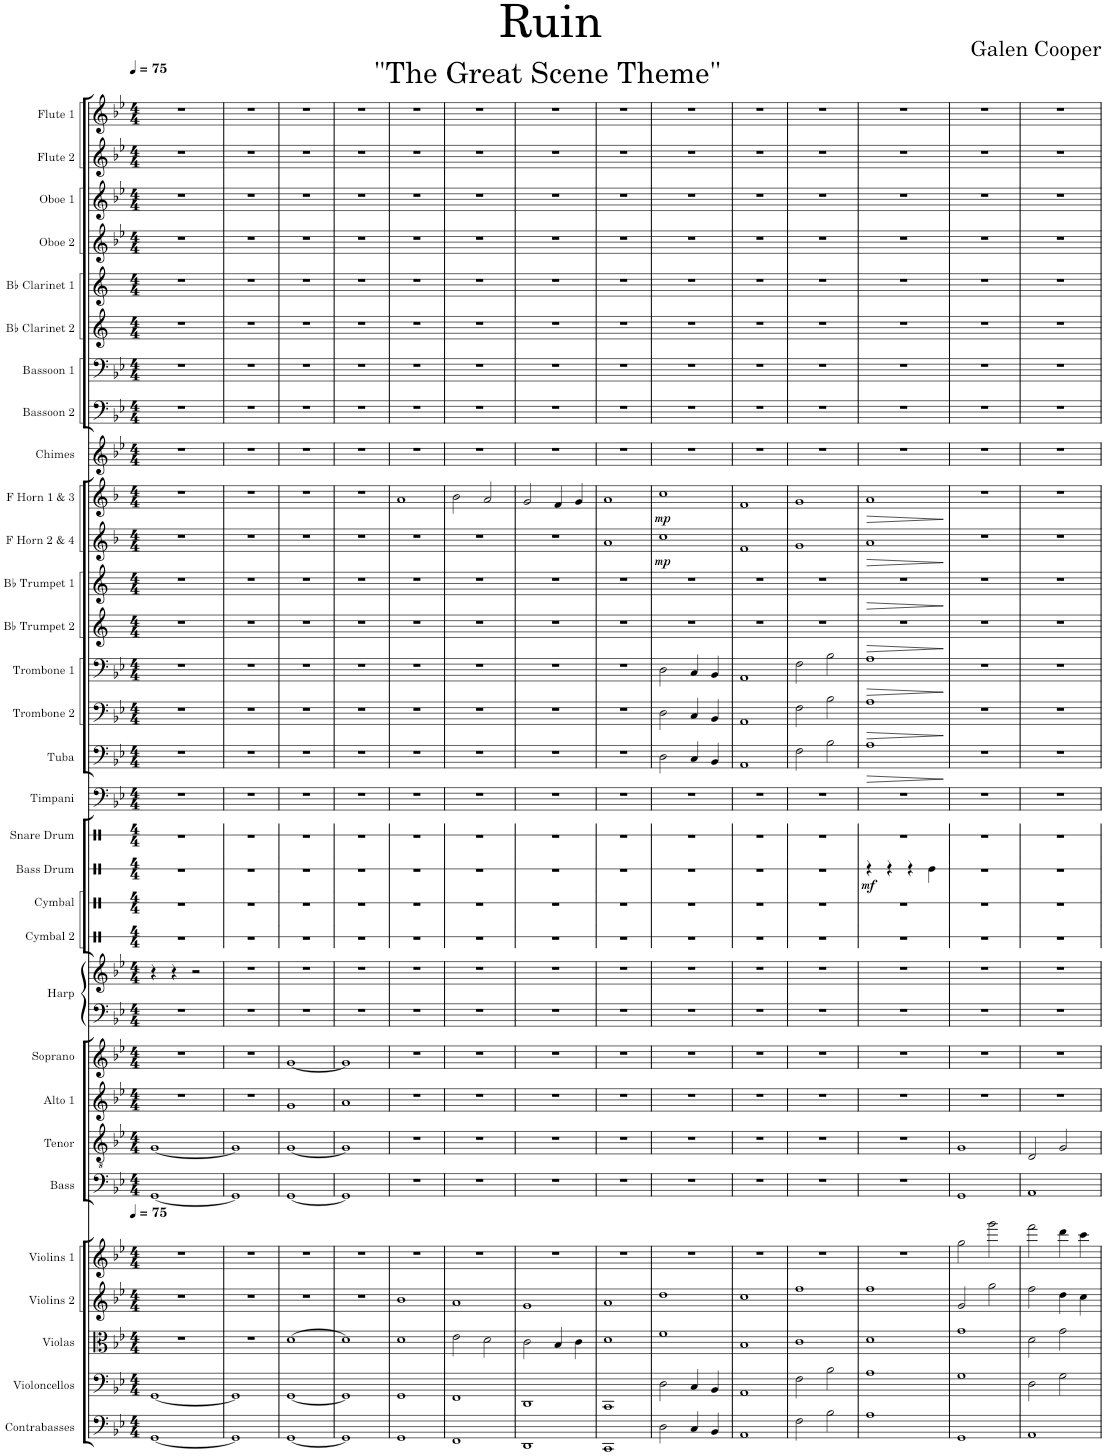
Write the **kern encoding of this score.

**kern	**kern	**kern	**kern	**kern	**kern	**kern	**kern	**kern	**kern	**kern	**kern	**kern	**kern	**dynam	**kern	**kern	**kern	**dynam	**kern	**dynam	**kern	**dynam	**kern	**dynam	**kern	**dynam	**kern	**dynam	**kern	**dynam	**kern	**kern	**kern	**kern	**kern	**kern	**kern	**kern	**kern
*part31	*part30	*part29	*part28	*part27	*part26	*part25	*part24	*part23	*part22	*part22	*part21	*part20	*part19	*part19	*part18	*part17	*part16	*part16	*part15	*part15	*part14	*part14	*part13	*part13	*part12	*part12	*part11	*part11	*part10	*part10	*part9	*part8	*part7	*part6	*part5	*part4	*part3	*part2	*part1
*staff32	*staff31	*staff30	*staff29	*staff28	*staff27	*staff26	*staff25	*staff24	*staff23	*staff22	*staff21	*staff20	*staff19	*staff19	*staff18	*staff17	*staff16	*staff16	*staff15	*staff15	*staff14	*staff14	*staff13	*staff13	*staff12	*staff12	*staff11	*staff11	*staff10	*staff10	*staff9	*staff8	*staff7	*staff6	*staff5	*staff4	*staff3	*staff2	*staff1
*I"Contrabasses	*I"Violoncellos	*I"Violas	*I"Violins 2	*I"Violins 1	*I"Bass	*I"Tenor	*I"Alto 1	*I"Soprano	*I"Harp	*	*I"Cymbal 2	*I"Cymbal	*I"Bass Drum	*	*I"Snare Drum	*I"Timpani	*I"Tuba	*	*I"Trombone 2	*	*I"Trombone 1	*	*I"Bb Trumpet 2	*	*I"Bb Trumpet 1	*	*I"F Horn 2 &amp; 4	*	*I"F Horn 1 &amp; 3	*	*I"Chimes	*I"Bassoon 2	*I"Bassoon 1	*I"Bb Clarinet 2	*I"Bb Clarinet 1	*I"Oboe 2	*I"Oboe 1	*I"Flute 2	*I"Flute 1
*I'Cbs.	*I'Vcs.	*I'Vlas.	*I'Vlns. 2	*I'Vlns. 1	*I'B.	*I'T.	*I'A. 1	*I'S.	*I'Hrp.	*	*I'Cym. 2	*I'Cym.	*I'B. Dr.	*	*I'Sn. Dr.	*I'Timp.	*I'Tba.	*	*I'Tbn. 2	*	*I'Tbn. 1	*	*I'Bb Tpt. 2	*	*I'Bb Tpt. 1	*	*I'F Hn. 2 4	*	*I'F Hn. 1 3	*	*I'Cme.	*I'Bsn. 2	*I'Bsn. 1	*I'Bb Cl. 2	*I'Bb Cl. 1	*I'Ob. 2	*I'Ob. 1	*I'Fl. 2	*I'Fl. 1
*	*	*	*	*	*	*	*	*	*	*	*stria1	*stria1	*stria1	*	*stria1	*	*	*	*	*	*	*	*	*	*	*	*	*	*	*	*	*	*	*	*	*	*	*	*
*clefF4	*clefF4	*clefC3	*clefG2	*clefG2	*clefF4	*clefGv2	*clefG2	*clefG2	*clefF4	*clefG2	*clefX	*clefX	*clefX	*	*clefX	*clefF4	*clefF4	*	*clefF4	*	*clefF4	*	*clefG2	*	*clefG2	*	*clefG2	*	*clefG2	*	*clefG2	*clefF4	*clefF4	*clefG2	*clefG2	*clefG2	*clefG2	*clefG2	*clefG2
*Trd7c12	*	*	*	*	*	*	*	*	*	*	*	*	*	*	*	*	*	*	*	*	*	*	*Trd1c2	*	*Trd1c2	*	*Trd4c7	*	*Trd4c7	*	*	*	*	*Trd1c2	*Trd1c2	*	*	*	*
*k[b-e-]	*k[b-e-]	*k[b-e-]	*k[b-e-]	*k[b-e-]	*k[b-e-]	*k[b-e-]	*k[b-e-]	*k[b-e-]	*k[b-e-]	*k[b-e-]	*k[]	*k[]	*k[]	*	*k[]	*k[b-e-]	*k[b-e-]	*	*k[b-e-]	*	*k[b-e-]	*	*k[]	*	*k[]	*	*k[b-]	*	*k[b-]	*	*k[b-e-]	*k[b-e-]	*k[b-e-]	*k[]	*k[]	*k[b-e-]	*k[b-e-]	*k[b-e-]	*k[b-e-]
*M4/4	*M4/4	*M4/4	*M4/4	*M4/4	*M4/4	*M4/4	*M4/4	*M4/4	*M4/4	*M4/4	*M4/4	*M4/4	*M4/4	*	*M4/4	*M4/4	*M4/4	*	*M4/4	*	*M4/4	*	*M4/4	*	*M4/4	*	*M4/4	*	*M4/4	*	*M4/4	*M4/4	*M4/4	*M4/4	*M4/4	*M4/4	*M4/4	*M4/4	*M4/4
*MM75	*MM75	*MM75	*MM75	*MM75	*MM75	*MM75	*MM75	*MM75	*MM75	*MM75	*MM75	*MM75	*MM75	*	*MM75	*MM75	*MM75	*	*MM75	*	*MM75	*	*MM75	*	*MM75	*	*MM75	*	*MM75	*	*MM75	*MM75	*MM75	*MM75	*MM75	*MM75	*MM75	*MM75	*MM75
=1	=1	=1	=1	=1	=1	=1	=1	=1	=1	=1	=1	=1	=1	=1	=1	=1	=1	=1	=1	=1	=1	=1	=1	=1	=1	=1	=1	=1	=1	=1	=1	=1	=1	=1	=1	=1	=1	=1	=1
[1GG	[1GG	1r	1r	1r	[1GG	[1G	1r	1r	1r	4r	1r	1r	1r	.	1r	1r	1r	.	1r	.	1r	.	1r	.	1r	.	1r	.	1r	.	1r	1r	1r	1r	1r	1r	1r	1r	1r
.	.	.	.	.	.	.	.	.	.	4r	.	.	.	.	.	.	.	.	.	.	.	.	.	.	.	.	.	.	.	.	.	.	.	.	.	.	.	.	.
.	.	.	.	.	.	.	.	.	.	2r	.	.	.	.	.	.	.	.	.	.	.	.	.	.	.	.	.	.	.	.	.	.	.	.	.	.	.	.	.
=2	=2	=2	=2	=2	=2	=2	=2	=2	=2	=2	=2	=2	=2	=2	=2	=2	=2	=2	=2	=2	=2	=2	=2	=2	=2	=2	=2	=2	=2	=2	=2	=2	=2	=2	=2	=2	=2	=2	=2
1GG]	1GG]	1r	1r	1r	1GG]	1G]	1r	1r	1r	1r	1r	1r	1r	.	1r	1r	1r	.	1r	.	1r	.	1r	.	1r	.	1r	.	1r	.	1r	1r	1r	1r	1r	1r	1r	1r	1r
=3	=3	=3	=3	=3	=3	=3	=3	=3	=3	=3	=3	=3	=3	=3	=3	=3	=3	=3	=3	=3	=3	=3	=3	=3	=3	=3	=3	=3	=3	=3	=3	=3	=3	=3	=3	=3	=3	=3	=3
[1GG	[1GG	[1d	1r	1r	[1GG	[1G	1g	[1g	1r	1r	1r	1r	1r	.	1r	1r	1r	.	1r	.	1r	.	1r	.	1r	.	1r	.	1r	.	1r	1r	1r	1r	1r	1r	1r	1r	1r
=4	=4	=4	=4	=4	=4	=4	=4	=4	=4	=4	=4	=4	=4	=4	=4	=4	=4	=4	=4	=4	=4	=4	=4	=4	=4	=4	=4	=4	=4	=4	=4	=4	=4	=4	=4	=4	=4	=4	=4
1GG]	1GG]	1d]	1r	1r	1GG]	1G]	1a	1g]	1r	1r	1r	1r	1r	.	1r	1r	1r	.	1r	.	1r	.	1r	.	1r	.	1r	.	1r	.	1r	1r	1r	1r	1r	1r	1r	1r	1r
=5	=5	=5	=5	=5	=5	=5	=5	=5	=5	=5	=5	=5	=5	=5	=5	=5	=5	=5	=5	=5	=5	=5	=5	=5	=5	=5	=5	=5	=5	=5	=5	=5	=5	=5	=5	=5	=5	=5	=5
1GG	1GG	1d	1b-	1r	1r	1r	1r	1r	1r	1r	1r	1r	1r	.	1r	1r	1r	.	1r	.	1r	.	1r	.	1r	.	1r	.	1a	.	1r	1r	1r	1r	1r	1r	1r	1r	1r
=6	=6	=6	=6	=6	=6	=6	=6	=6	=6	=6	=6	=6	=6	=6	=6	=6	=6	=6	=6	=6	=6	=6	=6	=6	=6	=6	=6	=6	=6	=6	=6	=6	=6	=6	=6	=6	=6	=6	=6
1FF	1FF	2e-\	1a	1r	1r	1r	1r	1r	1r	1r	1r	1r	1r	.	1r	1r	1r	.	1r	.	1r	.	1r	.	1r	.	1r	.	2b-\	.	1r	1r	1r	1r	1r	1r	1r	1r	1r
.	.	2d\	.	.	.	.	.	.	.	.	.	.	.	.	.	.	.	.	.	.	.	.	.	.	.	.	.	.	2a/	.	.	.	.	.	.	.	.	.	.
=7	=7	=7	=7	=7	=7	=7	=7	=7	=7	=7	=7	=7	=7	=7	=7	=7	=7	=7	=7	=7	=7	=7	=7	=7	=7	=7	=7	=7	=7	=7	=7	=7	=7	=7	=7	=7	=7	=7	=7
1DD	1DD	2c\	1g	1r	1r	1r	1r	1r	1r	1r	1r	1r	1r	.	1r	1r	1r	.	1r	.	1r	.	1r	.	1r	.	1r	.	2g/	.	1r	1r	1r	1r	1r	1r	1r	1r	1r
.	.	4B-/	.	.	.	.	.	.	.	.	.	.	.	.	.	.	.	.	.	.	.	.	.	.	.	.	.	.	4f/	.	.	.	.	.	.	.	.	.	.
.	.	4c\	.	.	.	.	.	.	.	.	.	.	.	.	.	.	.	.	.	.	.	.	.	.	.	.	.	.	4g/	.	.	.	.	.	.	.	.	.	.
=8	=8	=8	=8	=8	=8	=8	=8	=8	=8	=8	=8	=8	=8	=8	=8	=8	=8	=8	=8	=8	=8	=8	=8	=8	=8	=8	=8	=8	=8	=8	=8	=8	=8	=8	=8	=8	=8	=8	=8
1CC	1CC	1d	1a	1r	1r	1r	1r	1r	1r	1r	1r	1r	1r	.	1r	1r	1r	.	1r	.	1r	.	1r	.	1r	.	1a	.	1a	.	1r	1r	1r	1r	1r	1r	1r	1r	1r
=9	=9	=9	=9	=9	=9	=9	=9	=9	=9	=9	=9	=9	=9	=9	=9	=9	=9	=9	=9	=9	=9	=9	=9	=9	=9	=9	=9	=9	=9	=9	=9	=9	=9	=9	=9	=9	=9	=9	=9
!	!	!	!	!	!	!	!	!	!	!	!	!	!	!	!	!	!	!	!	!	!	!	!	!	!	!	!	!LO:DY:b	!	!LO:DY:b	!	!	!	!	!	!	!	!	!
2D\	2D\	1f	1dd	1r	1r	1r	1r	1r	1r	1r	1r	1r	1r	.	1r	1r	2D\	.	2D\	.	2D\	.	1r	.	1r	.	1cc	mp	1cc	mp	1r	1r	1r	1r	1r	1r	1r	1r	1r
4C/	4C/	.	.	.	.	.	.	.	.	.	.	.	.	.	.	.	4C/	.	4C/	.	4C/	.	.	.	.	.	.	.	.	.	.	.	.	.	.	.	.	.	.
4BB-/	4BB-/	.	.	.	.	.	.	.	.	.	.	.	.	.	.	.	4BB-/	.	4BB-/	.	4BB-/	.	.	.	.	.	.	.	.	.	.	.	.	.	.	.	.	.	.
=10	=10	=10	=10	=10	=10	=10	=10	=10	=10	=10	=10	=10	=10	=10	=10	=10	=10	=10	=10	=10	=10	=10	=10	=10	=10	=10	=10	=10	=10	=10	=10	=10	=10	=10	=10	=10	=10	=10	=10
1AA	1AA	1B-	1cc	1r	1r	1r	1r	1r	1r	1r	1r	1r	1r	.	1r	1r	1AA	.	1AA	.	1AA	.	1r	.	1r	.	1f	.	1f	.	1r	1r	1r	1r	1r	1r	1r	1r	1r
=11	=11	=11	=11	=11	=11	=11	=11	=11	=11	=11	=11	=11	=11	=11	=11	=11	=11	=11	=11	=11	=11	=11	=11	=11	=11	=11	=11	=11	=11	=11	=11	=11	=11	=11	=11	=11	=11	=11	=11
2F\	2F\	1c	1ff	1r	1r	1r	1r	1r	1r	1r	1r	1r	1r	.	1r	1r	2F\	.	2F\	.	2F\	.	1r	.	1r	.	1g	.	1g	.	1r	1r	1r	1r	1r	1r	1r	1r	1r
2B-\	2B-\	.	.	.	.	.	.	.	.	.	.	.	.	.	.	.	2B-\	.	2B-\	.	2B-\	.	.	.	.	.	.	.	.	.	.	.	.	.	.	.	.	.	.
=12	=12	=12	=12	=12	=12	=12	=12	=12	=12	=12	=12	=12	=12	=12	=12	=12	=12	=12	=12	=12	=12	=12	=12	=12	=12	=12	=12	=12	=12	=12	=12	=12	=12	=12	=12	=12	=12	=12	=12
!	!	!	!	!	!	!	!	!	!	!	!	!	!	!LO:DY:b	!	!	!	!LO:HP:b	!	!LO:HP:b	!	!LO:HP:b	!	!LO:HP:b	!	!LO:HP:b	!	!LO:HP:b	!	!LO:HP:b	!	!	!	!	!	!	!	!	!
1A	1A	1d	1ff	1r	1r	1r	1r	1r	1r	1r	1r	1r	4r	mf	1r	1r	1A	>	1A	>	1A	>	1r	>	1r	>	1a	>	1a	>	1r	1r	1r	1r	1r	1r	1r	1r	1r
.	.	.	.	.	.	.	.	.	.	.	.	.	4r	.	.	.	.	.	.	.	.	.	.	.	.	.	.	.	.	.	.	.	.	.	.	.	.	.	.
.	.	.	.	.	.	.	.	.	.	.	.	.	4r	.	.	.	.	.	.	.	.	.	.	.	.	.	.	.	.	.	.	.	.	.	.	.	.	.	.
.	.	.	.	.	.	.	.	.	.	.	.	.	4Re\	.	.	.	.	.	.	.	.	.	.	.	.	.	.	.	.	.	.	.	.	.	.	.	.	.	.
.	.	.	.	.	.	.	.	.	.	.	.	.	.	.	.	.	.	]	.	]	.	]	.	]	.	]	.	]	.	]	.	.	.	.	.	.	.	.	.
=13	=13	=13	=13	=13	=13	=13	=13	=13	=13	=13	=13	=13	=13	=13	=13	=13	=13	=13	=13	=13	=13	=13	=13	=13	=13	=13	=13	=13	=13	=13	=13	=13	=13	=13	=13	=13	=13	=13	=13
1GG	1G	1g	2g/	2gg\	1GG	1G	1r	1r	1r	1r	1r	1r	1r	.	1r	1r	1r	.	1r	.	1r	.	1r	.	1r	.	1r	.	1r	.	1r	1r	1r	1r	1r	1r	1r	1r	1r
.	.	.	2gg\	2ggg\	.	.	.	.	.	.	.	.	.	.	.	.	.	.	.	.	.	.	.	.	.	.	.	.	.	.	.	.	.	.	.	.	.	.	.
=14	=14	=14	=14	=14	=14	=14	=14	=14	=14	=14	=14	=14	=14	=14	=14	=14	=14	=14	=14	=14	=14	=14	=14	=14	=14	=14	=14	=14	=14	=14	=14	=14	=14	=14	=14	=14	=14	=14	=14
1AA	2D\	2d\	2ff\	2fff\	1AA	2D/	1r	1r	1r	1r	1r	1r	1r	.	1r	1r	1r	.	1r	.	1r	.	1r	.	1r	.	1r	.	1r	.	1r	1r	1r	1r	1r	1r	1r	1r	1r
.	2G\	2g\	4dd\	4ddd\	.	2G/	.	.	.	.	.	.	.	.	.	.	.	.	.	.	.	.	.	.	.	.	.	.	.	.	.	.	.	.	.	.	.	.	.
.	.	.	4cc\	4ccc\	.	.	.	.	.	.	.	.	.	.	.	.	.	.	.	.	.	.	.	.	.	.	.	.	.	.	.	.	.	.	.	.	.	.	.
=	=	=	=	=	=	=	=	=	=	=	=	=	=	=	=	=	=	=	=	=	=	=	=	=	=	=	=	=	=	=	=	=	=	=	=	=	=	=	=
*-	*-	*-	*-	*-	*-	*-	*-	*-	*-	*-	*-	*-	*-	*-	*-	*-	*-	*-	*-	*-	*-	*-	*-	*-	*-	*-	*-	*-	*-	*-	*-	*-	*-	*-	*-	*-	*-	*-	*-
